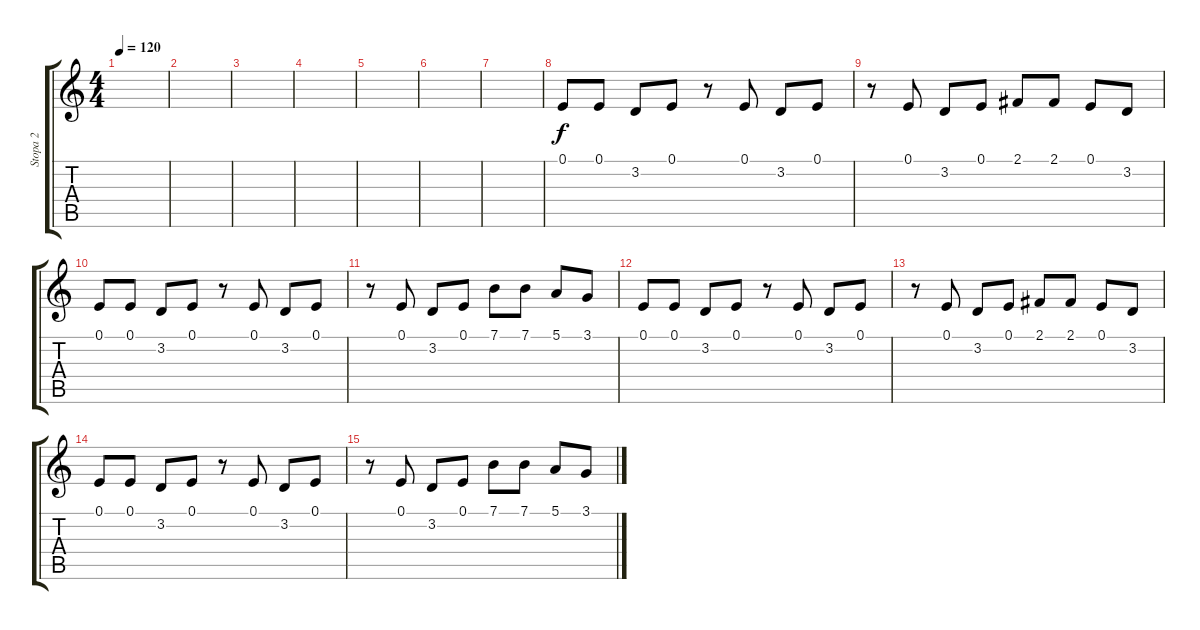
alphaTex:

\track ("Stopa 2" "Stopa 2") {instrument brasssection}
\staff {score tabs}
\tuning (E4 B3 G3 D3 A2 E2) {hide}
\ts (4 4)
\tempo 120
\clef g2
\ks c
|
|
|
|
|
|
|
0.1.8 0.1.8 3.2.8 0.1.8 r.8 0.1.8 3.2.8 0.1.8 |
r.8 0.1.8 3.2.8 0.1.8 2.1.8 2.1.8 0.1.8 3.2.8 |
0.1.8 0.1.8 3.2.8 0.1.8 r.8 0.1.8 3.2.8 0.1.8 |
r.8 0.1.8 3.2.8 0.1.8 7.1.8 7.1.8 5.1.8 3.1.8 |
0.1.8 0.1.8 3.2.8 0.1.8 r.8 0.1.8 3.2.8 0.1.8 |
r.8 0.1.8 3.2.8 0.1.8 2.1.8 2.1.8 0.1.8 3.2.8 |
0.1.8 0.1.8 3.2.8 0.1.8 r.8 0.1.8 3.2.8 0.1.8 |
r.8 0.1.8 3.2.8 0.1.8 7.1.8 7.1.8 5.1.8 3.1.8
